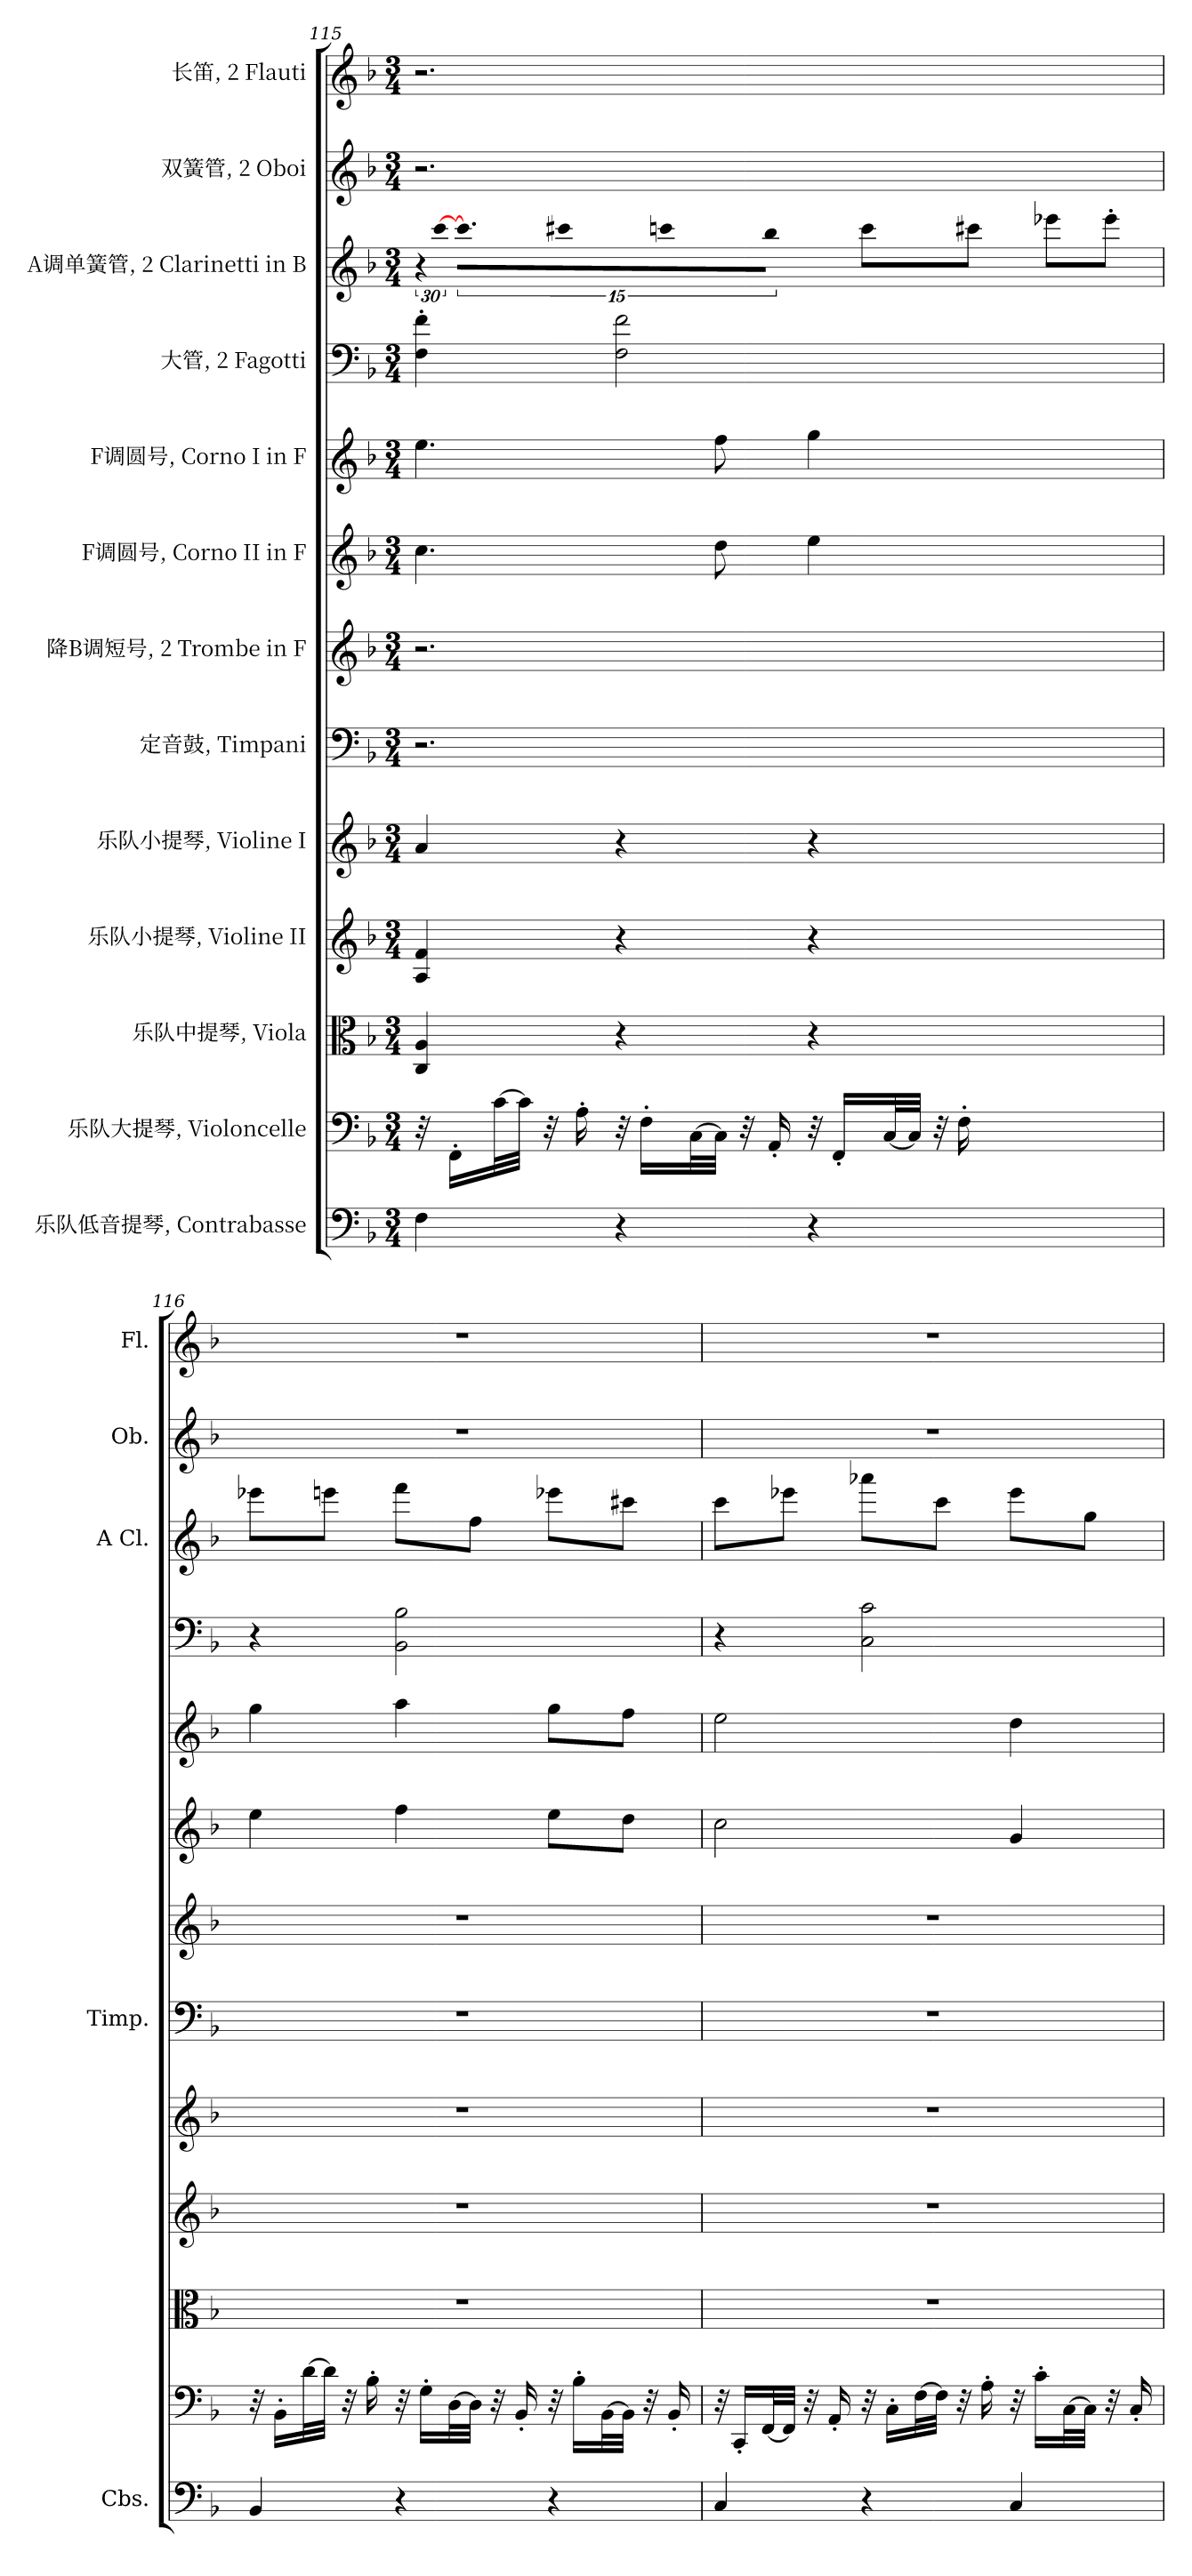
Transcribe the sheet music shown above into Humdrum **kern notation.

**kern	**kern	**kern	**kern	**kern	**kern	**kern	**kern	**kern	**kern	**kern	**kern	**kern
*part13	*part12	*part11	*part10	*part9	*part8	*part7	*part6	*part5	*part4	*part3	*part2	*part1
*staff13	*staff12	*staff11	*staff10	*staff9	*staff8	*staff7	*staff6	*staff5	*staff4	*staff3	*staff2	*staff1
*I"乐队低音提琴, Contrabasse	*I"乐队大提琴, Violoncelle	*I"乐队中提琴, Viola	*I"乐队小提琴, Violine II	*I"乐队小提琴, Violine I	*I"定音鼓, Timpani	*I"降B调短号, 2 Trombe in F	*I"F调圆号, Corno II in F	*I"F调圆号, Corno I in F	*I"大管, 2 Fagotti	*I"A调单簧管, 2 Clarinetti in B	*I"双簧管, 2 Oboi	*I"长笛, 2 Flauti
*I'Cbs.	*	*	*	*	*I'Timp.	*	*	*	*	*I'A Cl.	*I'Ob.	*I'Fl.
!!LO:PB:g=z
*clefF4	*clefF4	*clefC3	*clefG2	*clefG2	*clefF4	*clefG2	*clefG2	*clefG2	*clefF4	*clefG2	*clefG2	*clefG2
*ITrd7c12	*	*	*	*	*	*ITrd1c2	*ITrd4c7	*ITrd4c7	*	*ITrd2c3	*	*
*k[b-]	*k[b-]	*k[b-]	*k[b-]	*k[b-]	*k[b-]	*k[b-e-a-]	*k[b-e-]	*k[b-e-]	*k[b-]	*k[f#c#]	*k[b-]	*k[b-]
*M3/4	*M3/4	*M3/4	*M3/4	*M3/4	*M3/4	*M3/4	*M3/4	*M3/4	*M3/4	*M3/4	*M3/4	*M3/4
*MM96	*MM96	*MM96	*MM96	*MM96	*MM96	*MM96	*MM96	*MM96	*MM96	*MM96	*MM96	*MM96
=115	=115	=115	=115	=115	=115	=115	=115	=115	=115	=115	=115	=115
!	!	!	!	!	!	!	!	!	!	!LO:N:vis=64	!	!
4FF\	32r	4C/ 4A/	4A/ 4f/	4a/	2.r	2.r	4.f\	4.a\	4F\' 4f\'	960%17r	2.r	2.r
!	!	!	!	!	!	!	!	!	!	!LO:N:vis=256%9	!	!
.	.	.	.	.	.	.	.	.	.	[960%17aa\	.	.
.	16FF'\LL	.	.	.	.	.	.	.	.	.	.	.
.	.	.	.	.	.	.	.	.	.	1920ryy	.	.
!	!	!	!	!	!	!	!	!	!	!LO:N:vis=16.	!	!
.	.	.	.	.	.	.	.	.	.	960%103aa\LL]	.	.
.	[32c\L	.	.	.	.	.	.	.	.	.	.	.
.	32c\JJJ]	.	.	.	.	.	.	.	.	.	.	.
!	!	!	!	!	!	!	!	!	!	!LO:N:vis=32	!	!
.	.	.	.	.	.	.	.	.	.	640%23aa#X\L	.	.
.	32r	.	.	.	.	.	.	.	.	.	.	.
!	!	!	!	!	!	!	!	!	!	!LO:N:vis=32	!	!
.	.	.	.	.	.	.	.	.	.	640%23aan\	.	.
.	16A'\	.	.	.	.	.	.	.	.	.	.	.
!	!	!	!	!	!	!	!	!	!	!LO:N:vis=32	!	!
.	.	.	.	.	.	.	.	.	.	640%23gg\JJJ	.	.
4r	32r	4r	4r	4r	.	.	.	.	2F\ 2f\	.	.	.
.	.	.	.	.	.	.	.	.	.	8aa\L	.	.
.	16F'\LL	.	.	.	.	.	.	.	.	.	.	.
.	[32C\L	.	.	.	.	.	.	.	.	.	.	.
.	32C\JJJ]	.	.	.	.	.	8g\	8b-\	.	.	.	.
.	.	.	.	.	.	.	.	.	.	8aa#X\J	.	.
.	32r	.	.	.	.	.	.	.	.	.	.	.
.	16AA'/	.	.	.	.	.	.	.	.	.	.	.
4r	32r	4r	4r	4r	.	.	4a\	4cc\	.	.	.	.
.	.	.	.	.	.	.	.	.	.	8cccn\L	.	.
.	16FF'/LL	.	.	.	.	.	.	.	.	.	.	.
.	[32C/L	.	.	.	.	.	.	.	.	.	.	.
.	32C/JJJ]	.	.	.	.	.	.	.	.	.	.	.
.	.	.	.	.	.	.	.	.	.	8ccc'\J	.	.
.	32r	.	.	.	.	.	.	.	.	.	.	.
.	16F'\	.	.	.	.	.	.	.	.	.	.	.
960ryy	960ryy	960ryy	960ryy	960ryy	960ryy	960ryy	960ryy	960ryy	960ryy	.	960ryy	960ryy
=116	=116	=116	=116	=116	=116	=116	=116	=116	=116	=116	=116	=116
4BBB-/	32r	2.r	2.r	2.r	2.r	2.r	4a\	4cc\	4r	8cccn\L	2.r	2.r
.	16BB-'\LL	.	.	.	.	.	.	.	.	.	.	.
.	[32d\L	.	.	.	.	.	.	.	.	.	.	.
.	32d\JJJ]	.	.	.	.	.	.	.	.	8ccc#X\J	.	.
.	32r	.	.	.	.	.	.	.	.	.	.	.
.	16B-'\	.	.	.	.	.	.	.	.	.	.	.
4r	32r	.	.	.	.	.	4b-\	4dd\	2BB-\ 2B-\	8ddd\L	.	.
.	16G'\LL	.	.	.	.	.	.	.	.	.	.	.
.	[32D\L	.	.	.	.	.	.	.	.	.	.	.
.	32D\JJJ]	.	.	.	.	.	.	.	.	8dd\J	.	.
.	32r	.	.	.	.	.	.	.	.	.	.	.
.	16BB-'/	.	.	.	.	.	.	.	.	.	.	.
4r	32r	.	.	.	.	.	8a\L	8cc\L	.	8cccn\L	.	.
.	16B-'\LL	.	.	.	.	.	.	.	.	.	.	.
.	[32BB-\L	.	.	.	.	.	.	.	.	.	.	.
.	32BB-\JJJ]	.	.	.	.	.	8g\J	8b-\J	.	8aa#X\J	.	.
.	32r	.	.	.	.	.	.	.	.	.	.	.
.	16BB-'/	.	.	.	.	.	.	.	.	.	.	.
!!LO:PB:g=z
=117	=117	=117	=117	=117	=117	=117	=117	=117	=117	=117	=117	=117
*	*	*	*	*	*	*	*	*	*	*	*	*MM93
4CC/	32r	2.r	2.r	2.r	2.r	2.r	2f\	2a\	4r	8aa\L	2.r	2.r
.	16CC'/LL	.	.	.	.	.	.	.	.	.	.	.
.	[32FF/L	.	.	.	.	.	.	.	.	.	.	.
.	32FF/JJJ]	.	.	.	.	.	.	.	.	8cccn\J	.	.
.	32r	.	.	.	.	.	.	.	.	.	.	.
.	16AA'/	.	.	.	.	.	.	.	.	.	.	.
4r	32r	.	.	.	.	.	.	.	2C\ 2c\	8fffn\L	.	.
.	16C'\LL	.	.	.	.	.	.	.	.	.	.	.
.	[32F\L	.	.	.	.	.	.	.	.	.	.	.
.	32F\JJJ]	.	.	.	.	.	.	.	.	8aa\J	.	.
.	32r	.	.	.	.	.	.	.	.	.	.	.
.	16A'\	.	.	.	.	.	.	.	.	.	.	.
4CC/	32r	.	.	.	.	.	4c/	4g\	.	8ccc\L	.	.
.	16c'\LL	.	.	.	.	.	.	.	.	.	.	.
.	[32C\L	.	.	.	.	.	.	.	.	.	.	.
.	32C\JJJ]	.	.	.	.	.	.	.	.	8ee\J	.	.
.	32r	.	.	.	.	.	.	.	.	.	.	.
.	16C'/	.	.	.	.	.	.	.	.	.	.	.
=	=	=	=	=	=	=	=	=	=	=	=	=
*-	*-	*-	*-	*-	*-	*-	*-	*-	*-	*-	*-	*-
